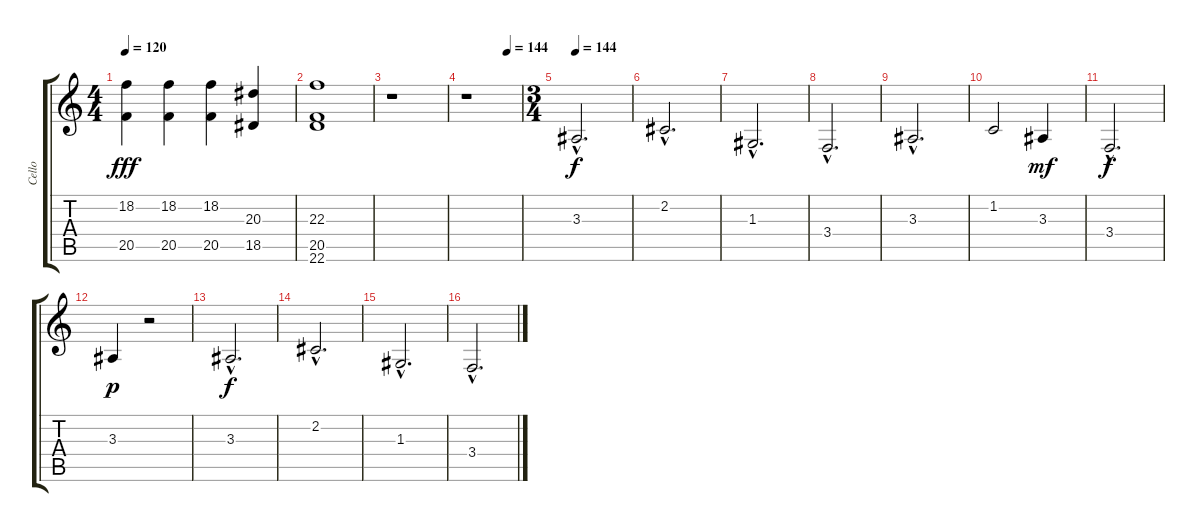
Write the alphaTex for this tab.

\track ("Cello" "Cello") {instrument cello}
\staff {score tabs}
\tuning (E4 B3 G3 D3 A2 E2) {hide}
\ts (4 4)
\tempo 120
\clef g2
\ks c
(18.2 20.5).4{dy fff} (18.2 20.5).4 (18.2 20.5).4 (20.3 18.5).4 |
(22.3 20.5 22.6).1 |
r.1 |
\tempo (144 0.75)
r.1 |
\ts (3 4)
\tempo 144
3.3{hac}.2{d dy f volume 10 balance 6 instrument cello} |
2.2{hac}.2{d} |
1.3{hac}.2{d} |
3.4{hac}.2{d} |
3.3{hac}.2{d} |
1.2.2 3.3.4{dy mf} |
3.4{hac}.2{d dy f} |
3.3.4{dy p} r.2 |
3.3{hac}.2{d dy f} |
2.2{hac}.2{d} |
1.3{hac}.2{d} |
3.4{hac}.2{d}
